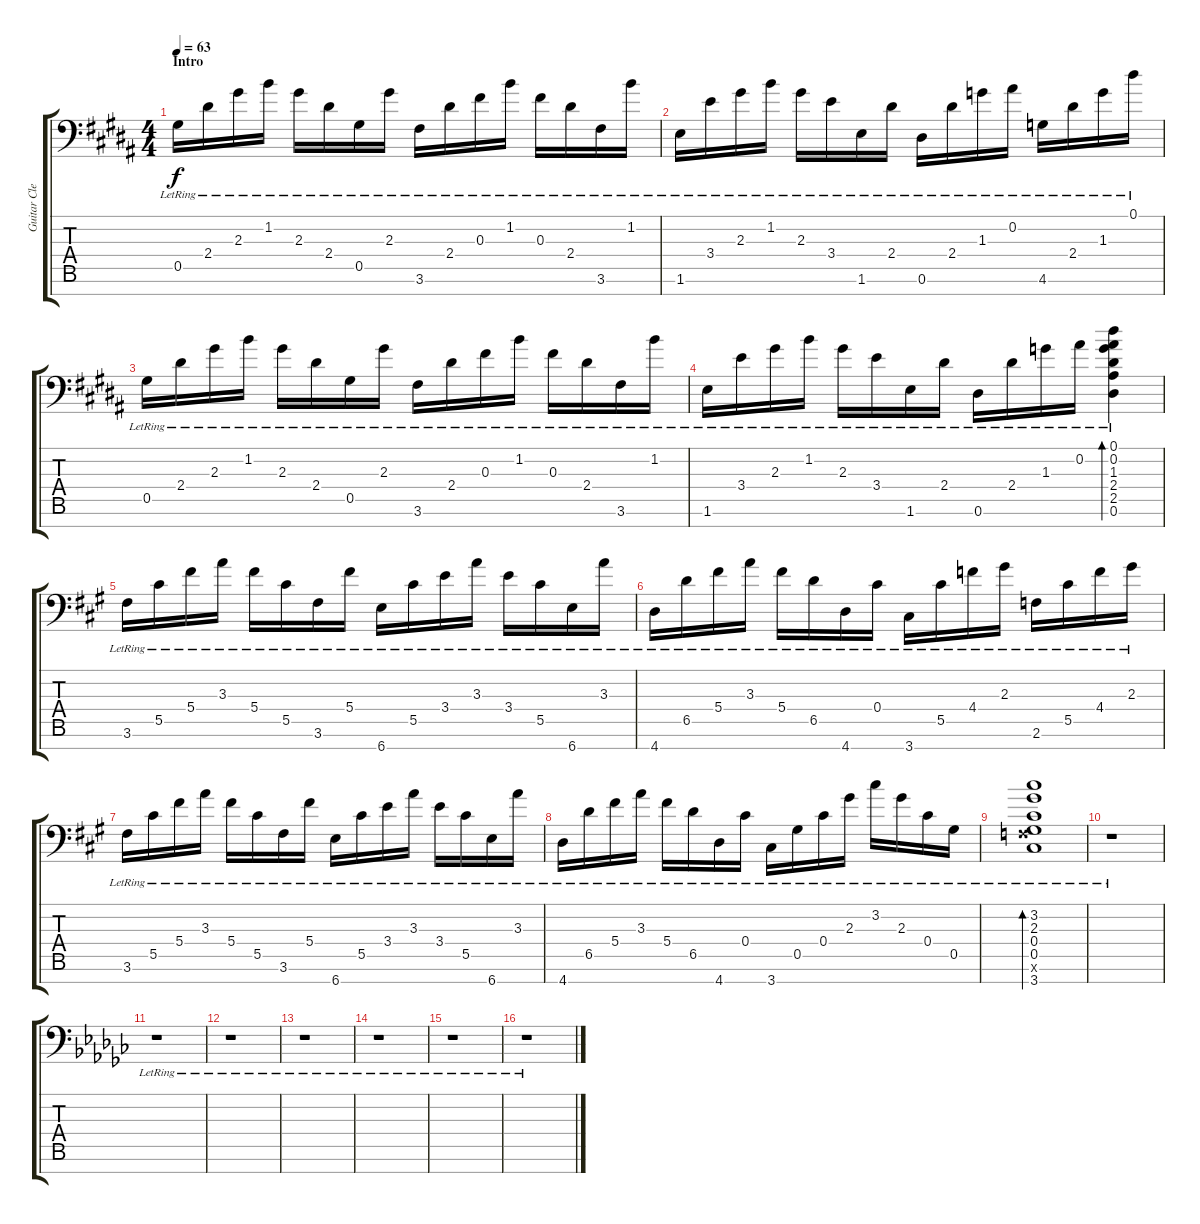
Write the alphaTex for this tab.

\track ("Guitar Clean 7 strings" "Guitar Cle") {instrument electricguitarclean}
\staff {score tabs}
\tuning (Eb4 Bb3 Gb3 Db3 Ab2 Eb2 Bb1) {hide}
\ts (4 4)
\section ("" "Intro")
\tempo 63
\clef f4
\ks g#minor
0.5{lr}.16{dy f instrument acousticguitarsteel} 2.4{lr}.16 2.3{lr}.16 1.2{lr}.16 2.3{lr}.16 2.4{lr}.16 0.5{lr}.16 2.3{lr}.16 3.6{lr}.16 2.4{lr}.16 0.3{lr}.16 1.2{lr}.16 0.3{lr}.16 2.4{lr}.16 3.6{lr}.16 1.2{lr}.16 |
1.6{lr}.16 3.4{lr}.16 2.3{lr}.16 1.2{lr}.16 2.3{lr}.16 3.4{lr}.16 1.6{lr}.16 2.4{lr}.16 0.6{lr}.16 2.4{lr}.16 1.3{lr}.16 0.2{lr}.16 4.6{lr}.16 2.4{lr}.16 1.3{lr}.16 0.1{lr}.16 |
0.5{lr}.16 2.4{lr}.16 2.3{lr}.16 1.2{lr}.16 2.3{lr}.16 2.4{lr}.16 0.5{lr}.16 2.3{lr}.16 3.6{lr}.16 2.4{lr}.16 0.3{lr}.16 1.2{lr}.16 0.3{lr}.16 2.4{lr}.16 3.6{lr}.16 1.2{lr}.16 |
1.6{lr}.16 3.4{lr}.16 2.3{lr}.16 1.2{lr}.16 2.3{lr}.16 3.4{lr}.16 1.6{lr}.16 2.4{lr}.16 0.6{lr}.16 2.4{lr}.16 1.3{lr}.16 0.2{lr}.16 (0.1{lr} 0.2{lr} 1.3{lr} 2.4{lr} 2.5{lr} 0.6{lr}).4{bd 120} |
\ks f#minor
3.6{lr}.16 5.5{lr}.16 5.4{lr}.16 3.3{lr}.16 5.4{lr}.16 5.5{lr}.16 3.6{lr}.16 5.4{lr}.16 6.7{lr}.16 5.5{lr}.16 3.4{lr}.16 3.3{lr}.16 3.4{lr}.16 5.5{lr}.16 6.7{lr}.16 3.3{lr}.16 |
4.7{lr}.16 6.5{lr}.16 5.4{lr}.16 3.3{lr}.16 5.4{lr}.16 6.5{lr}.16 4.7{lr}.16 0.4{lr}.16 3.7{lr}.16 5.5{lr}.16 4.4{lr}.16 2.3{lr}.16 2.6{lr}.16 5.5{lr}.16 4.4{lr}.16 2.3{lr}.16 |
3.6{lr}.16 5.5{lr}.16 5.4{lr}.16 3.3{lr}.16 5.4{lr}.16 5.5{lr}.16 3.6{lr}.16 5.4{lr}.16 6.7{lr}.16 5.5{lr}.16 3.4{lr}.16 3.3{lr}.16 3.4{lr}.16 5.5{lr}.16 6.7{lr}.16 3.3{lr}.16 |
4.7{lr}.16 6.5{lr}.16 5.4{lr}.16 3.3{lr}.16 5.4{lr}.16 6.5{lr}.16 4.7{lr}.16 0.4{lr}.16 3.7{lr}.16 0.5{lr}.16 0.4{lr}.16 2.3{lr}.16 3.2{lr}.16 2.3{lr}.16 0.4{lr}.16 0.5{lr}.16 |
(3.2{lr} 2.3{lr} 0.4{lr} 0.5{lr} 2.6{x} 3.7{lr}).1{bd 120} |
r.1 |
\ks ebminor
r.1 |
r.1 |
r.1 |
r.1 |
r.1 |
r.1
